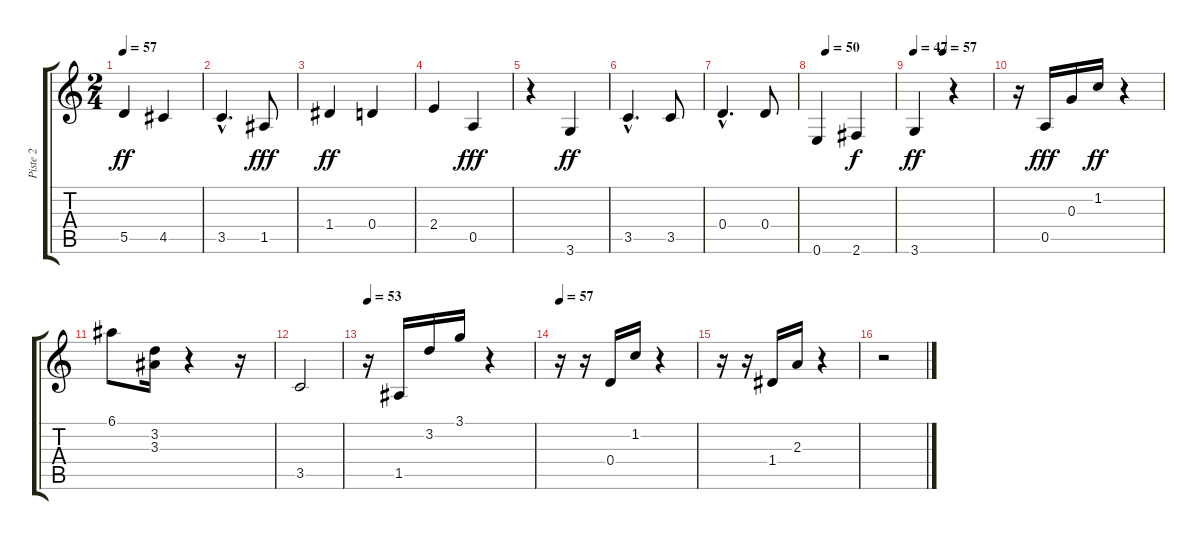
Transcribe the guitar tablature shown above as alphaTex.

\track ("Piste 2" "Piste 2") {instrument acousticguitarnylon}
\staff {score tabs}
\tuning (E4 B3 G3 D3 A2 E2) {hide}
\ts (2 4)
\tempo 57
\clef g2
\ks c
5.5.4{dy ff} 4.5.4 |
3.5{hac}.4{d} 1.5.8{dy fff} |
1.4.4{dy ff} 0.4.4 |
2.4.4 0.5.4{dy fff} |
r.4 3.6.4{dy ff} |
3.5{hac}.4{d} 3.5.8 |
0.4{hac}.4{d} 0.4.8 |
\tempo (50 0.125)
0.6.4 2.6.4{dy f} |
\tempo 47
\tempo (57 0.375)
3.6.4{dy ff} r.4 |
r.16 0.5.16{dy fff} 0.3.16 1.2.16{dy ff} r.4 |
6.1.8 (3.2 3.3).16 r.4 r.16 |
3.5.2 |
\tempo 53
r.16 1.5.16 3.2.16 3.1.16 r.4 |
\tempo 57
r.16 r.16 0.4.16 1.2.16 r.4 |
r.16 r.16 1.4.16 2.3.16 r.4 |
r.2
